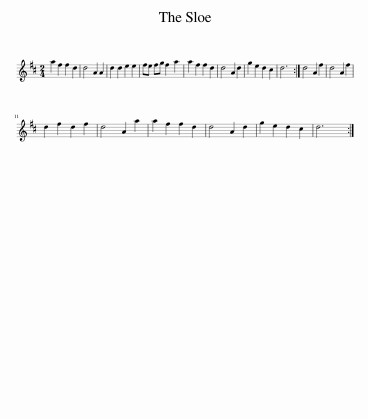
X:1
L:1/8
M:2/4
I:linebreak $
K:D
V:1 treble
V:1
 a2 f2 f2 d2 | d4 A2 A2 | d2 d2 e2 e2 | fe fg f2 a2 | a2 f2 f2 d2 | %5
 d4 A2 d2 | g2 e2 d2 c2 | d6 :| d4 A2 f2 | d4 A2 f2 |$ %10
 d2 f2 d2 f2 | d4 A2 a2 | a2 f2 f2 d2 | d4 A2 d2 | g2 e2 d2 c2 | %15
 d6 :| %16
